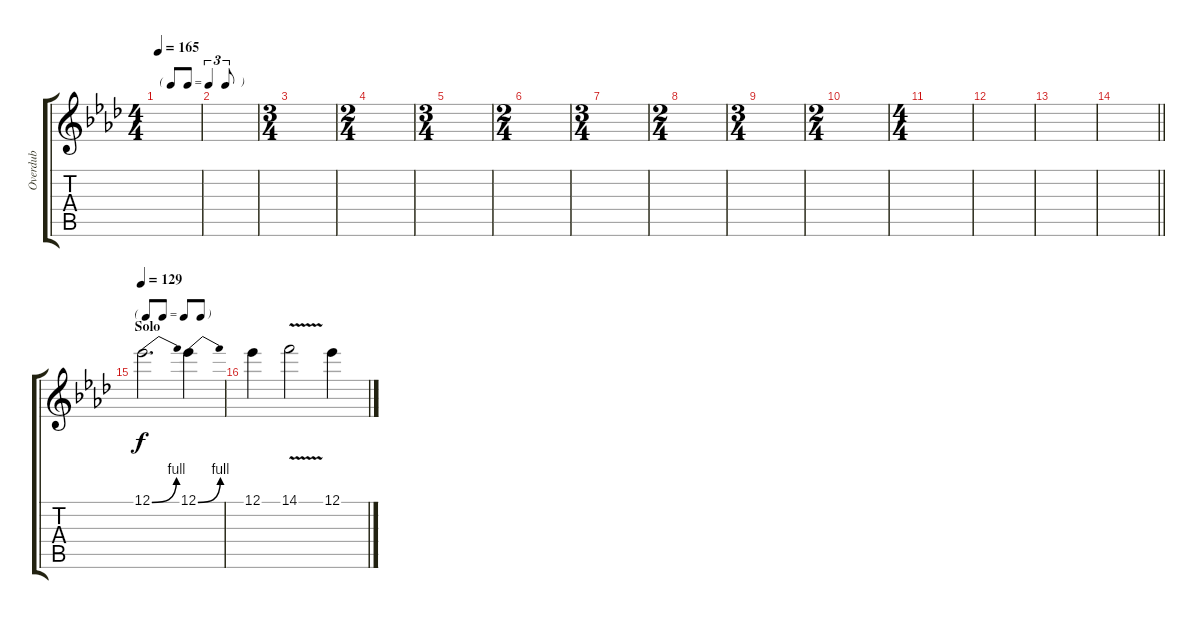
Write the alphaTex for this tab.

\track ("Overdub" "Overdub") {instrument distortionguitar}
\staff {score tabs}
\tuning (Eb4 Bb3 Gb3 Db3 Ab2 Eb2) {hide}
\ts (4 4)
\tf triplet8th
\tempo 165
\clef g2
\ks ab
|
|
\ts (3 4)
|
\ts (2 4)
|
\ts (3 4)
|
\ts (2 4)
|
\ts (3 4)
|
\ts (2 4)
|
\ts (3 4)
|
\ts (2 4)
|
\ts (4 4)
|
|
|
\barLineRight lightlight
|
\tf none
\section ("" "Solo")
\tempo 129
12.1{be (bend 0 0 60 4)}.2{d} 12.1{be (bend 0 0 60 4)}.4 |
12.1.4 14.1{v}.2 12.1.4
